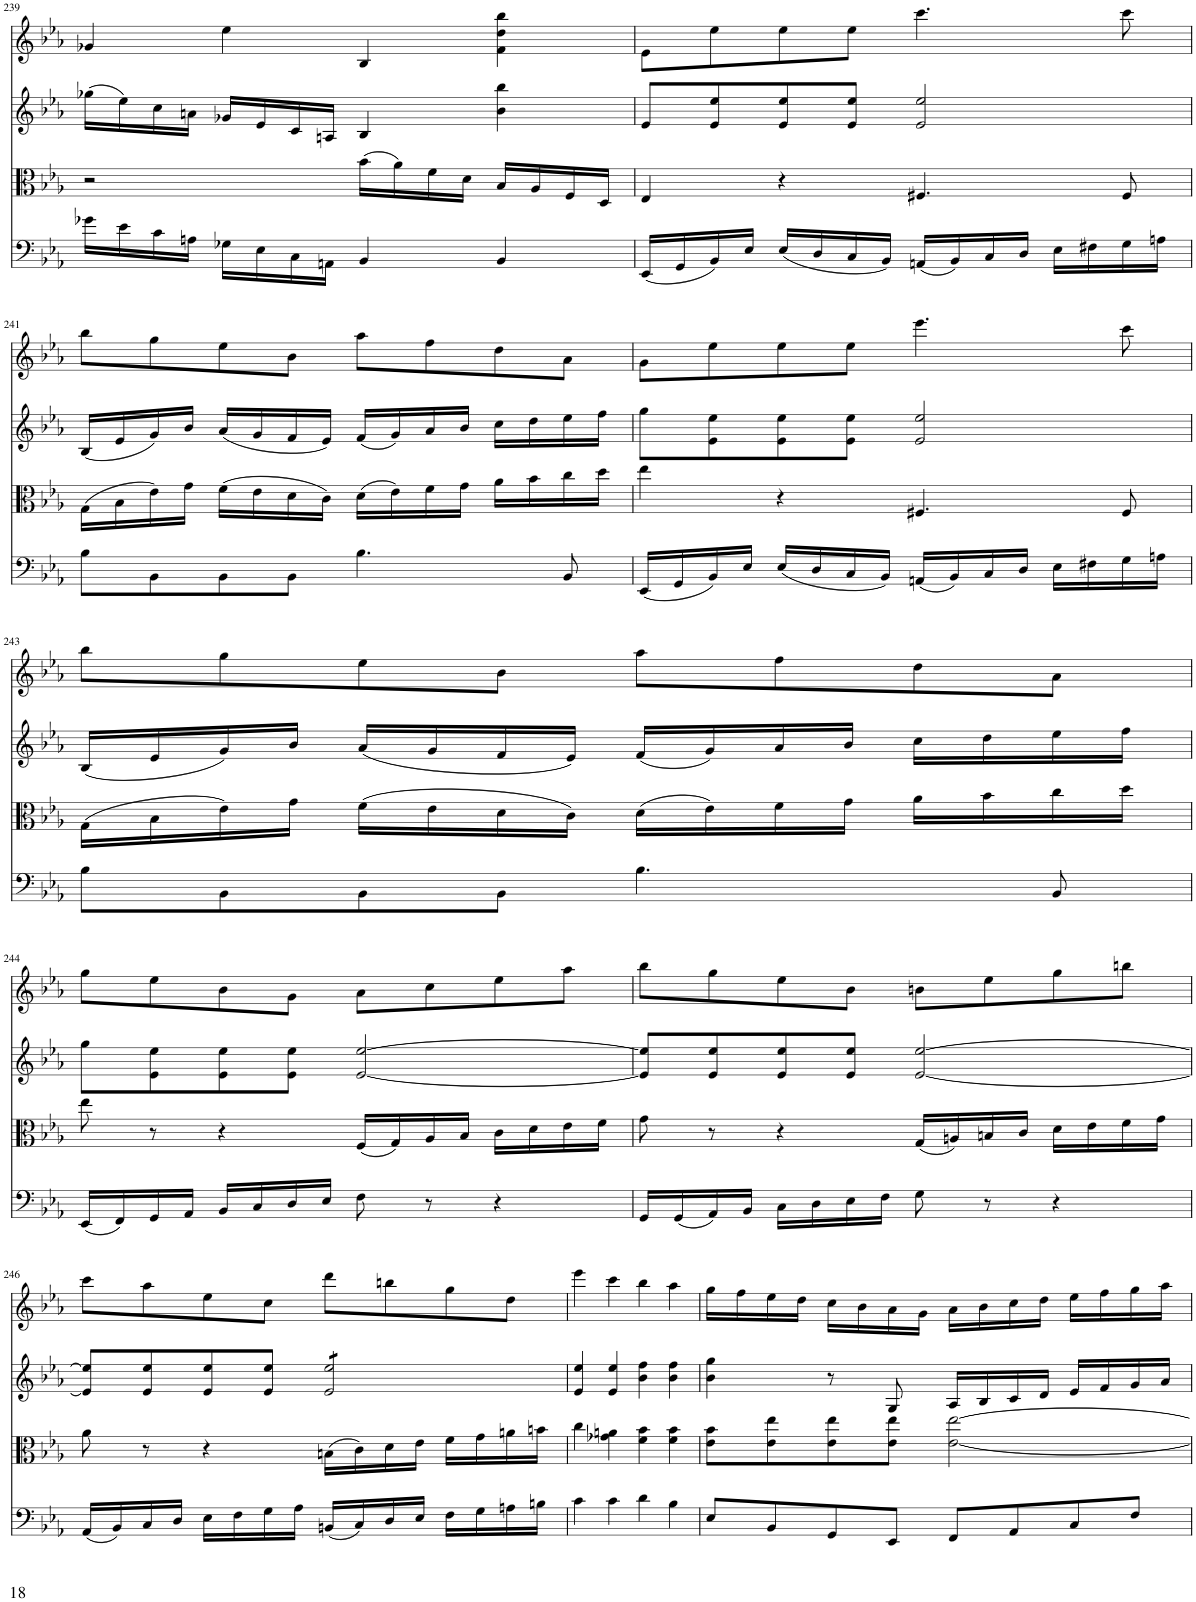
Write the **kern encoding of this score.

**kern	**kern	**kern	**kern
*part4	*part3	*part2	*part1
*staff4	*staff3	*staff2	*staff1
*I"Piano	*I"Piano	*I"Piano	*I"Piano
*I'Pno	*I'Pno	*I'Pno	*I'Pno
!!LO:PB:g=z
*clefF4	*clefC3	*clefG2	*clefG2
*k[b-e-a-]	*k[b-e-a-]	*k[b-e-a-]	*k[b-e-a-]
*M4/4	*M4/4	*M4/4	*M4/4
*met(c)	*met(c)	*met(c)	*met(c)
=239	=239	=239	=239
16g-X\LL	2r	(16gg-X\LL	4g-X/
16e-\	.	16ee-\)	.
16c\	.	16cc\	.
16An\JJ	.	16an\JJ	.
16G-X\LL	.	16g-X/LL	4ee-\
16E-\	.	16e-/	.
16C\	.	16c/	.
16AAn\JJ	.	16An/JJ	.
4BB-/	(16b-\LL	4B-/	4B-/
.	16a-\)	.	.
.	16f\	.	.
.	16d\JJ	.	.
4BB-/	16B-/LL	4b-\ 4bb-\	4f\ 4dd\ 4bb-\
.	16A-/	.	.
.	16F/	.	.
.	16D/JJ	.	.
=240	=240	=240	=240
(16EE-/LL	4E-/	8e-/L	8e-\L
16GG/	.	.	.
16BB-/)	.	8e-/ 8ee-/	8ee-\
16E-/JJ	.	.	.
(16E-/LL	4r	8e-/ 8ee-/	8ee-\
16D/	.	.	.
16C/	.	8e-/ 8ee-/J	8ee-\J
16BB-/JJ)	.	.	.
(16AAn/LL	4.F#X/	2e-/ 2ee-/	4.ccc\
16BB-/)	.	.	.
16C/	.	.	.
16D/JJ	.	.	.
16E-\LL	.	.	.
16F#X\	.	.	.
16G\	8F#/	.	8ccc\
16An\JJ	.	.	.
!!LO:LB:g=z
=241	=241	=241	=241
8B-\L	(16G\LL	(16B-/LL	8bb-\L
.	16B-\	16e-/	.
8BB-\	16e-\)	16g/)	8gg\
.	16g\JJ	16b-/JJ	.
8BB-\	(16f\LL	(16a-/LL	8ee-\
.	16e-\	16g/	.
8BB-\J	16d\	16f/	8b-\J
.	16c\JJ)	16e-/JJ)	.
4.B-\	(16d\LL	(16f/LL	8aa-\L
.	16e-\)	16g/)	.
.	16f\	16a-/	8ff\
.	16g\JJ	16b-/JJ	.
.	16a-\LL	16cc\LL	8dd\
.	16b-\	16dd\	.
8BB-/	16cc\	16ee-\	8a-\J
.	16dd\JJ	16ff\JJ	.
=242	=242	=242	=242
(16EE-/LL	4ee-\	8gg\L	8g\L
16GG/	.	.	.
16BB-/)	.	8e-\ 8ee-\	8ee-\
16E-/JJ	.	.	.
(16E-/LL	4r	8e-\ 8ee-\	8ee-\
16D/	.	.	.
16C/	.	8e-\ 8ee-\J	8ee-\J
16BB-/JJ)	.	.	.
(16AAn/LL	4.F#X/	2e-/ 2ee-/	4.eee-\
16BB-/)	.	.	.
16C/	.	.	.
16D/JJ	.	.	.
16E-\LL	.	.	.
16F#X\	.	.	.
16G\	8F#/	.	8ccc\
16An\JJ	.	.	.
!!LO:LB:g=z
=243	=243	=243	=243
8B-\L	(16G\LL	(16B-/LL	8bb-\L
.	16B-\	16e-/	.
8BB-\	16e-\)	16g/)	8gg\
.	16g\JJ	16b-/JJ	.
8BB-\	(16f\LL	(16a-/LL	8ee-\
.	16e-\	16g/	.
8BB-\J	16d\	16f/	8b-\J
.	16c\JJ)	16e-/JJ)	.
4.B-\	(16d\LL	(16f/LL	8aa-\L
.	16e-\)	16g/)	.
.	16f\	16a-/	8ff\
.	16g\JJ	16b-/JJ	.
.	16a-\LL	16cc\LL	8dd\
.	16b-\	16dd\	.
8BB-/	16cc\	16ee-\	8a-\J
.	16dd\JJ	16ff\JJ	.
!!LO:LB:g=z
=244	=244	=244	=244
(16EE-/LL	8ee-\	8gg\L	8gg\L
16FF/)	.	.	.
16GG/	8r	8e-\ 8ee-\	8ee-\
16AA-/JJ	.	.	.
16BB-/LL	4r	8e-\ 8ee-\	8b-\
16C/	.	.	.
16D/	.	8e-\ 8ee-\J	8g\J
16E-/JJ	.	.	.
8F\	(16F/LL	[2e-/ [2ee-/	8a-\L
.	16G/)	.	.
8r	16A-/	.	8cc\
.	16B-/JJ	.	.
4r	16c\LL	.	8ee-\
.	16d\	.	.
.	16e-\	.	8aa-\J
.	16f\JJ	.	.
=245	=245	=245	=245
16GG/LL	8g\	8e-/] 8ee-/]L	8bb-\L
(16GG/	.	.	.
16AA-/)	8r	8e-/ 8ee-/	8gg\
16BB-/JJ	.	.	.
16C\LL	4r	8e-/ 8ee-/	8ee-\
16D\	.	.	.
16E-\	.	8e-/ 8ee-/J	8b-\J
16F\JJ	.	.	.
8G\	(16G/LL	[2e-/ [2ee-/	8bn\L
.	16An/)	.	.
8r	16Bn/	.	8ee-\
.	16c/JJ	.	.
4r	16d\LL	.	8gg\
.	16e-\	.	.
.	16f\	.	8bbn\J
.	16g\JJ	.	.
!!LO:LB:g=z
=246	=246	=246	=246
(16AA-/LL	8a-\	8e-/] 8ee-/]L	8ccc\L
16BB-/)	.	.	.
16C/	8r	8e-/ 8ee-/	8aa-\
16D/JJ	.	.	.
16E-\LL	4r	8e-/ 8ee-/	8ee-\
16F\	.	.	.
16G\	.	8e-/ 8ee-/J	8cc\J
16A-\JJ	.	.	.
*	*	*tremolo	*
(16BBn/LL	(16Bn\LL	8e-/ 8ee-/L	8ddd\L
16C/)	16c\)	.	.
16D/	16d\	8e-/ 8ee-/	8bbn\
16E-/JJ	16e-\JJ	.	.
16F\LL	16f\LL	8e-/ 8ee-/	8gg\
16G\	16g\	.	.
16An\	16an\	8e-/ 8ee-/J	8dd\J
*	*	*Xtremolo	*
16Bn\JJ	16bn\JJ	.	.
=247	=247	=247	=247
4c\	4cc\	4e-/ 4ee-/	4eee-\
4c\	4g-X\ 4an\	4e-/ 4ee-/	4ccc\
4d\	4f\ 4b-\	4b-\ 4ff\	4bb-\
4B-\	4f\ 4b-\	4b-\ 4ff\	4aa-\
=248	=248	=248	=248
8E-/L	8e-\ 8b-\L	4b-\ 4gg\	16gg\LL
.	.	.	16ff\
8BB-/	8e-\ 8ee-\	.	16ee-\
.	.	.	16dd\JJ
8GG/	8e-\ 8ee-\	8r	16cc\LL
.	.	.	16b-\
8EE-/J	8e-\ 8ee-\J	8G/	16a-\
.	.	.	16g\JJ
8FF/L	[2e-\ [2ee-\	16A-/LL	16a-\LL
.	.	16B-/	16b-\
8AA-/	.	16c/	16cc\
.	.	16d/JJ	16dd\JJ
8C/	.	16e-/LL	16ee-\LL
.	.	16f/	16ff\
8F/J	.	16g/	16gg\
.	.	16a-/JJ	16aa-\JJ
=	=	=	=
*-	*-	*-	*-
